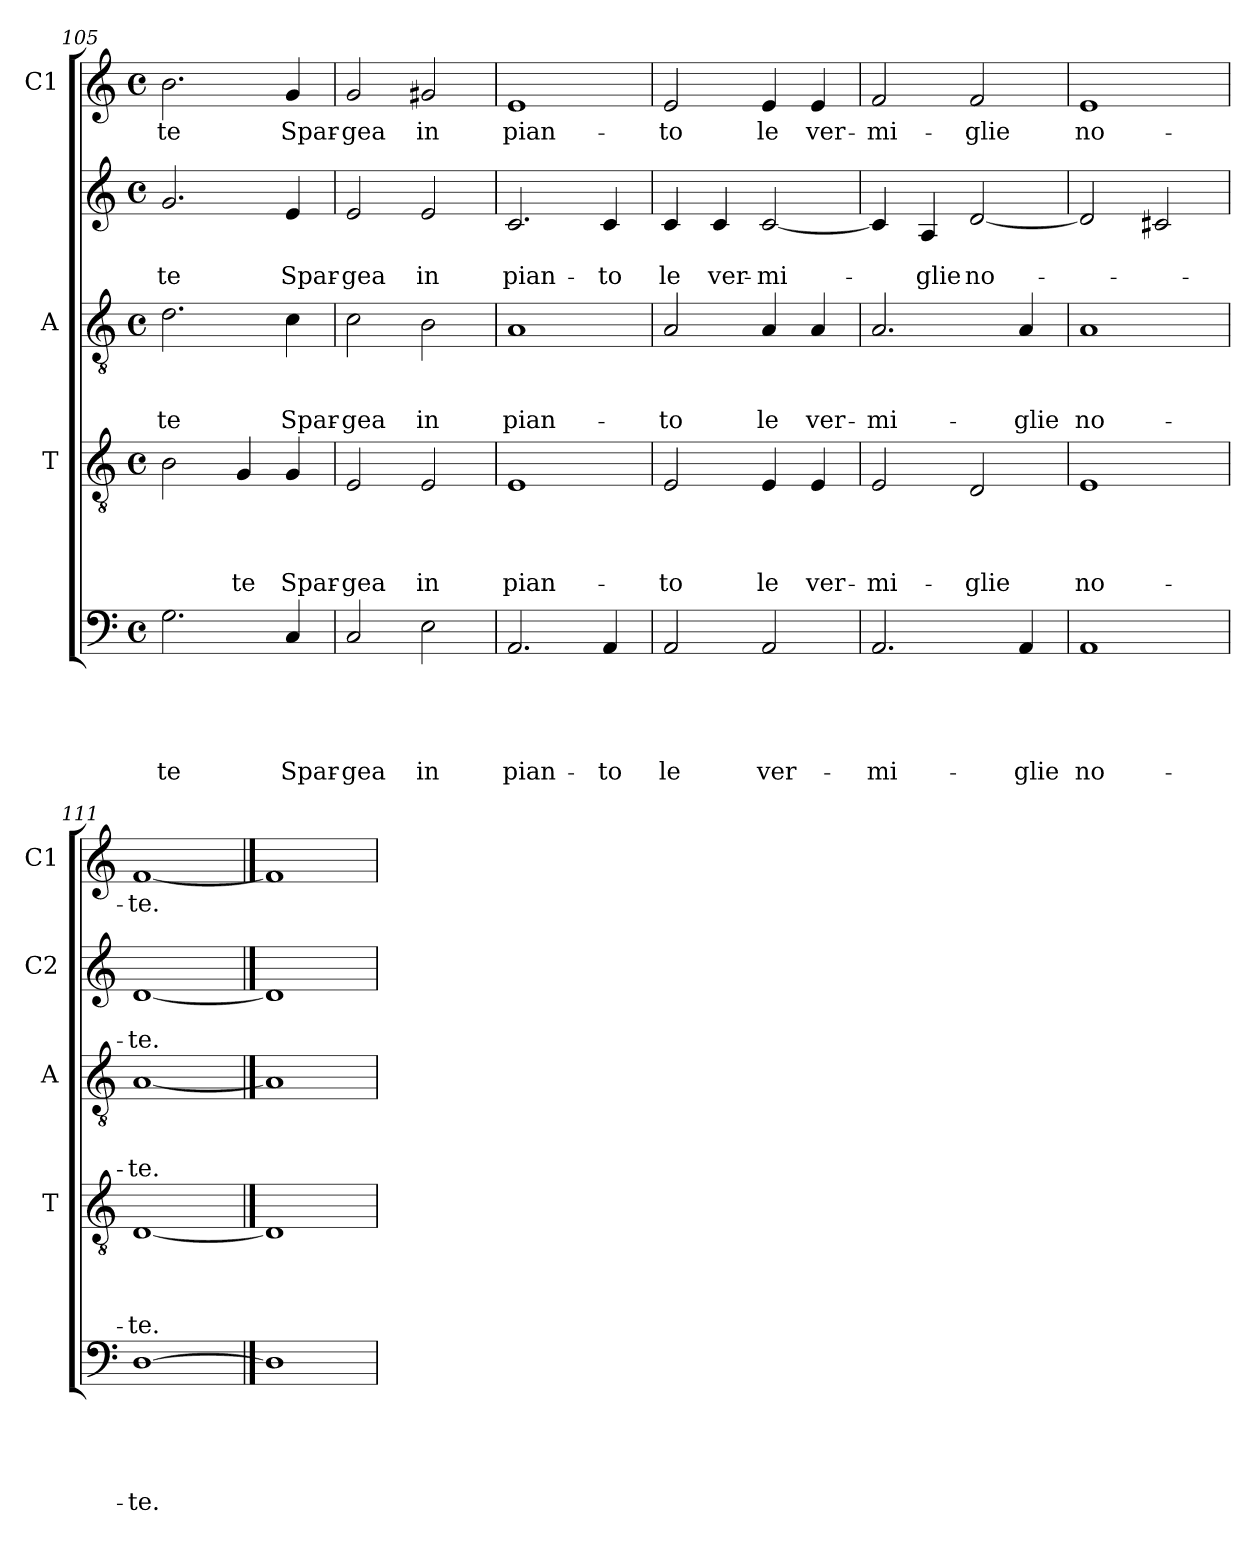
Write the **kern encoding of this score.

**kern	**text	**text	**text	**text	**text	**kern	**text	**text	**text	**text	**kern	**text	**text	**text	**kern	**text	**text	**kern	**text
*part5	*part5	*part5	*part5	*part5	*part5	*part4	*part4	*part4	*part4	*part4	*part3	*part3	*part3	*part3	*part2	*part2	*part2	*part1	*part1
*staff5	*staff5	*staff5	*staff5	*staff5	*staff5	*staff4	*staff4	*staff4	*staff4	*staff4	*staff3	*staff3	*staff3	*staff3	*staff2	*staff2	*staff2	*staff1	*staff1
*	*	*	*	*	*	*I"T	*	*	*	*	*I"A	*	*	*	*	*	*	*I"C1	*
*	*	*	*	*	*	*I'T	*	*	*	*	*I'A	*	*	*	*I'C2	*	*	*I'C1	*
*clefF4	*	*	*	*	*	*clefGv2	*	*	*	*	*clefGv2	*	*	*	*clefG2	*	*	*clefG2	*
*k[]	*	*	*	*	*	*k[]	*	*	*	*	*k[]	*	*	*	*k[]	*	*	*k[]	*
*C:	*	*	*	*	*	*C:	*	*	*	*	*C:	*	*	*	*C:	*	*	*C:	*
*M4/4	*	*	*	*	*	*M4/4	*	*	*	*	*M4/4	*	*	*	*M4/4	*	*	*M4/4	*
*met(c)	*	*	*	*	*	*met(c)	*	*	*	*	*met(c)	*	*	*	*met(c)	*	*	*met(c)	*
=105	=105	=105	=105	=105	=105	=105	=105	=105	=105	=105	=105	=105	=105	=105	=105	=105	=105	=105	=105
!	!	!	!	!	!LO:LY:b	!	!	!	!	!	!	!	!	!LO:LY:b	!	!	!LO:LY:b	!	!LO:LY:b
2.G\	.	.	.	.	-te	2B\	.	.	.	.	2.d\	.	.	-te	2.g/	.	-te	2.b\	-te
!	!	!	!	!	!	!	!	!	!	!LO:LY:b	!	!	!	!	!	!	!	!	!
.	.	.	.	.	.	4G/	.	.	.	-te	.	.	.	.	.	.	.	.	.
!	!	!	!	!	!LO:LY:b	!	!	!	!	!LO:LY:b	!	!	!	!LO:LY:b	!	!	!LO:LY:b	!	!LO:LY:b
4C/	.	.	.	.	Spar-	4G/	.	.	.	Spar-	4c\	.	.	Spar-	4e/	.	Spar-	4g/	Spar-
=106	=106	=106	=106	=106	=106	=106	=106	=106	=106	=106	=106	=106	=106	=106	=106	=106	=106	=106	=106
!	!	!	!	!	!LO:LY:b	!	!	!	!	!LO:LY:b	!	!	!	!LO:LY:b	!	!	!LO:LY:b	!	!LO:LY:b
2C/	.	.	.	.	-gea	2E/	.	.	.	-gea	2c\	.	.	-gea	2e/	.	-gea	2g/	-gea
!	!	!	!	!	!LO:LY:b	!	!	!	!	!LO:LY:b	!	!	!	!LO:LY:b	!	!	!LO:LY:b	!	!LO:LY:b
2E\	.	.	.	.	in	2E/	.	.	.	in	2B\	.	.	in	2e/	.	in	2g#X/	in
=107	=107	=107	=107	=107	=107	=107	=107	=107	=107	=107	=107	=107	=107	=107	=107	=107	=107	=107	=107
!	!	!	!	!	!LO:LY:b	!	!	!	!	!LO:LY:b	!	!	!	!LO:LY:b	!	!	!LO:LY:b	!	!LO:LY:b
2.AA/	.	.	.	.	pian-	1E	.	.	.	pian-	1A	.	.	pian-	2.c/	.	pian-	1e	pian-
!	!	!	!	!	!LO:LY:b	!	!	!	!	!	!	!	!	!	!	!	!LO:LY:b	!	!
4AA/	.	.	.	.	-to	.	.	.	.	.	.	.	.	.	4c/	.	-to	.	.
=108	=108	=108	=108	=108	=108	=108	=108	=108	=108	=108	=108	=108	=108	=108	=108	=108	=108	=108	=108
!	!	!	!	!	!LO:LY:b	!	!	!	!	!LO:LY:b	!	!	!	!LO:LY:b	!	!	!LO:LY:b	!	!LO:LY:b
2AA/	.	.	.	.	le	2E/	.	.	.	-to	2A/	.	.	-to	4c/	.	le	2e/	-to
!	!	!	!	!	!	!	!	!	!	!	!	!	!	!	!	!	!LO:LY:b	!	!
.	.	.	.	.	.	.	.	.	.	.	.	.	.	.	4c/	.	ver-	.	.
!	!	!	!	!	!LO:LY:b	!	!	!	!	!LO:LY:b	!	!	!	!LO:LY:b	!	!	!LO:LY:b	!	!LO:LY:b
2AA/	.	.	.	.	ver-	4E/	.	.	.	le	4A/	.	.	le	[2c/	.	-mi-	4e/	le
!	!	!	!	!	!	!	!	!	!	!LO:LY:b	!	!	!	!LO:LY:b	!	!	!	!	!LO:LY:b
.	.	.	.	.	.	4E/	.	.	.	ver-	4A/	.	.	ver-	.	.	.	4e/	ver-
=109	=109	=109	=109	=109	=109	=109	=109	=109	=109	=109	=109	=109	=109	=109	=109	=109	=109	=109	=109
!	!	!	!	!	!LO:LY:b	!	!	!	!	!LO:LY:b	!	!	!	!LO:LY:b	!	!	!	!	!LO:LY:b
2.AA/	.	.	.	.	-mi-	2E/	.	.	.	-mi-	2.A/	.	.	-mi-	4c/]	.	.	2f/	-mi-
!	!	!	!	!	!	!	!	!	!	!	!	!	!	!	!	!	!LO:LY:b	!	!
.	.	.	.	.	.	.	.	.	.	.	.	.	.	.	4A/	.	-glie	.	.
!	!	!	!	!	!	!	!	!	!	!LO:LY:b	!	!	!	!	!	!	!LO:LY:b	!	!LO:LY:b
.	.	.	.	.	.	2D/	.	.	.	-glie	.	.	.	.	[2d/	.	no-	2f/	-glie
!	!	!	!	!	!LO:LY:b	!	!	!	!	!	!	!	!	!LO:LY:b	!	!	!	!	!
4AA/	.	.	.	.	-glie	.	.	.	.	.	4A/	.	.	-glie	.	.	.	.	.
=110	=110	=110	=110	=110	=110	=110	=110	=110	=110	=110	=110	=110	=110	=110	=110	=110	=110	=110	=110
!	!	!	!	!	!LO:LY:b	!	!	!	!	!LO:LY:b	!	!	!	!LO:LY:b	!	!	!	!	!LO:LY:b
1AA	.	.	.	.	no-	1E	.	.	.	no-	1A	.	.	no-	2d/]	.	.	1e	no-
.	.	.	.	.	.	.	.	.	.	.	.	.	.	.	2c#X/	.	.	.	.
=111	=111	=111	=111	=111	=111	=111	=111	=111	=111	=111	=111	=111	=111	=111	=111	=111	=111	=111	=111
!	!	!	!	!	!LO:LY:b	!	!	!	!	!LO:LY:b	!	!	!	!LO:LY:b	!	!	!LO:LY:b	!	!LO:LY:b
[1D	.	.	.	.	-te.	[1D	.	.	.	-te.	[1A	.	.	-te.	[1d	.	-te.	[1f	-te.
==112	==112	==112	==112	==112	==112	==112	==112	==112	==112	==112	==112	==112	==112	==112	==112	==112	==112	==112	==112
1D]	.	.	.	.	.	1D]	.	.	.	.	1A]	.	.	.	1d]	.	.	1f]	.
=	=	=	=	=	=	=	=	=	=	=	=	=	=	=	=	=	=	=	=
*-	*-	*-	*-	*-	*-	*-	*-	*-	*-	*-	*-	*-	*-	*-	*-	*-	*-	*-	*-
